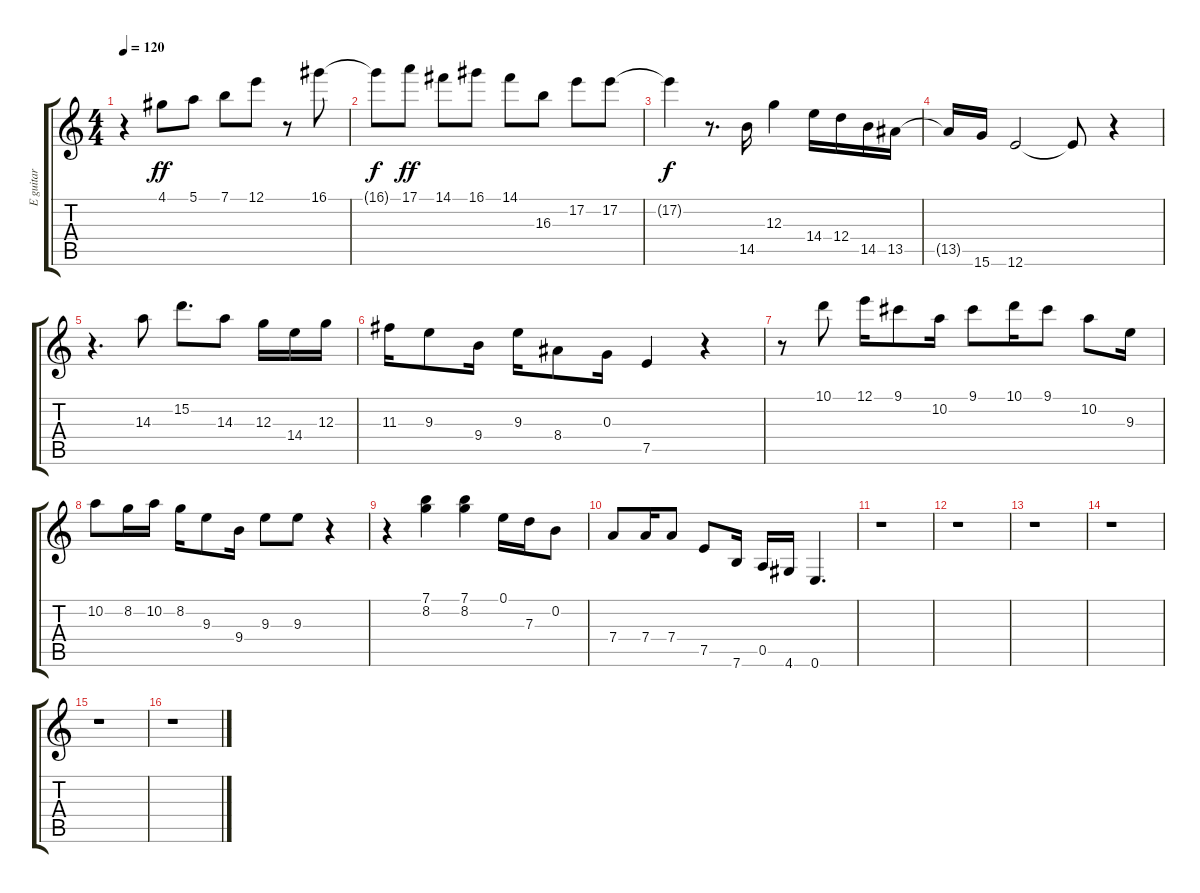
\track ("E guitar" "E guitar") {instrument overdrivenguitar}
\staff {score tabs}
\tuning (E4 B3 G3 D3 A2 E2) {hide}
\ts (4 4)
\tempo 120
\clef g2
\ks c
r.4{dy f} 4.1.8{dy ff} 5.1.8 7.1.8 12.1.8 r.8 16.1.8 |
16.1{t}.8{dy f} 17.1.8{dy ff} 14.1.8 16.1.8 14.1.8 16.3.8 17.2.8 17.2.8 |
17.2{t}.4{dy f} r.8{d} 14.5.16 12.3.4 14.4.16 12.4.16 14.5.16 13.5.16 |
13.5{t}.16 15.6.16 12.6.2 12.6{t}.8 r.4 |
r.4{d} 14.3.8 15.2.8{d} 14.3.8 12.3.16 14.4.16 12.3.16 |
11.3.16 9.3.8 9.4.16 9.3.16 8.4.8 0.3.16 7.5.4 r.4 |
r.8 10.1.8 12.1.16 9.1.8 10.2.16 9.1.8 10.1.16 9.1.8 10.2.8 9.3.16 |
10.2.8 8.2.16 10.2.16 8.2.16 9.3.8 9.4.16 9.3.8 9.3.8 r.4 |
r.4 (7.1 8.2).4 (7.1 8.2).4 0.1.16 7.3.16 0.2.8 |
7.4.8 7.4.16 7.4.8 7.5.8 7.6.16 0.5.16 4.6.16 0.6.4{d} |
r.1 |
r.1 |
r.1 |
r.1 |
r.1 |
r.1
